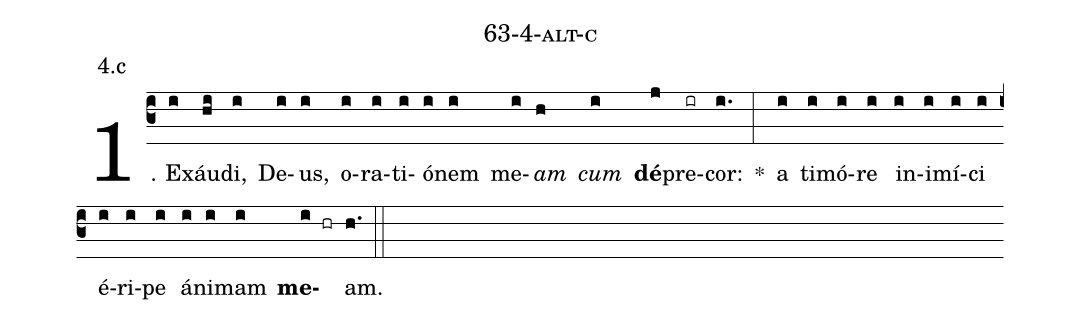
name: 63-4-alt-c;
annotation: 4.c;
%%
(c3)1. Ex(i)áu(hi)di,(i) De(i)us,(i) o(i)ra(i)ti(i)ó(i)nem(i) me(i)<i>am</i>(h) <i>cum</i>(i) <b>dé</b>(j)pre(ir)cor:(i.) *(:) a(i) ti(i)mó(i)re(i) in(i)i(i)mí(i)ci(i) é(i)ri(i)pe(i) á(i)ni(i)mam(i) <b>me</b>(i hr)am.(h.) (::)
